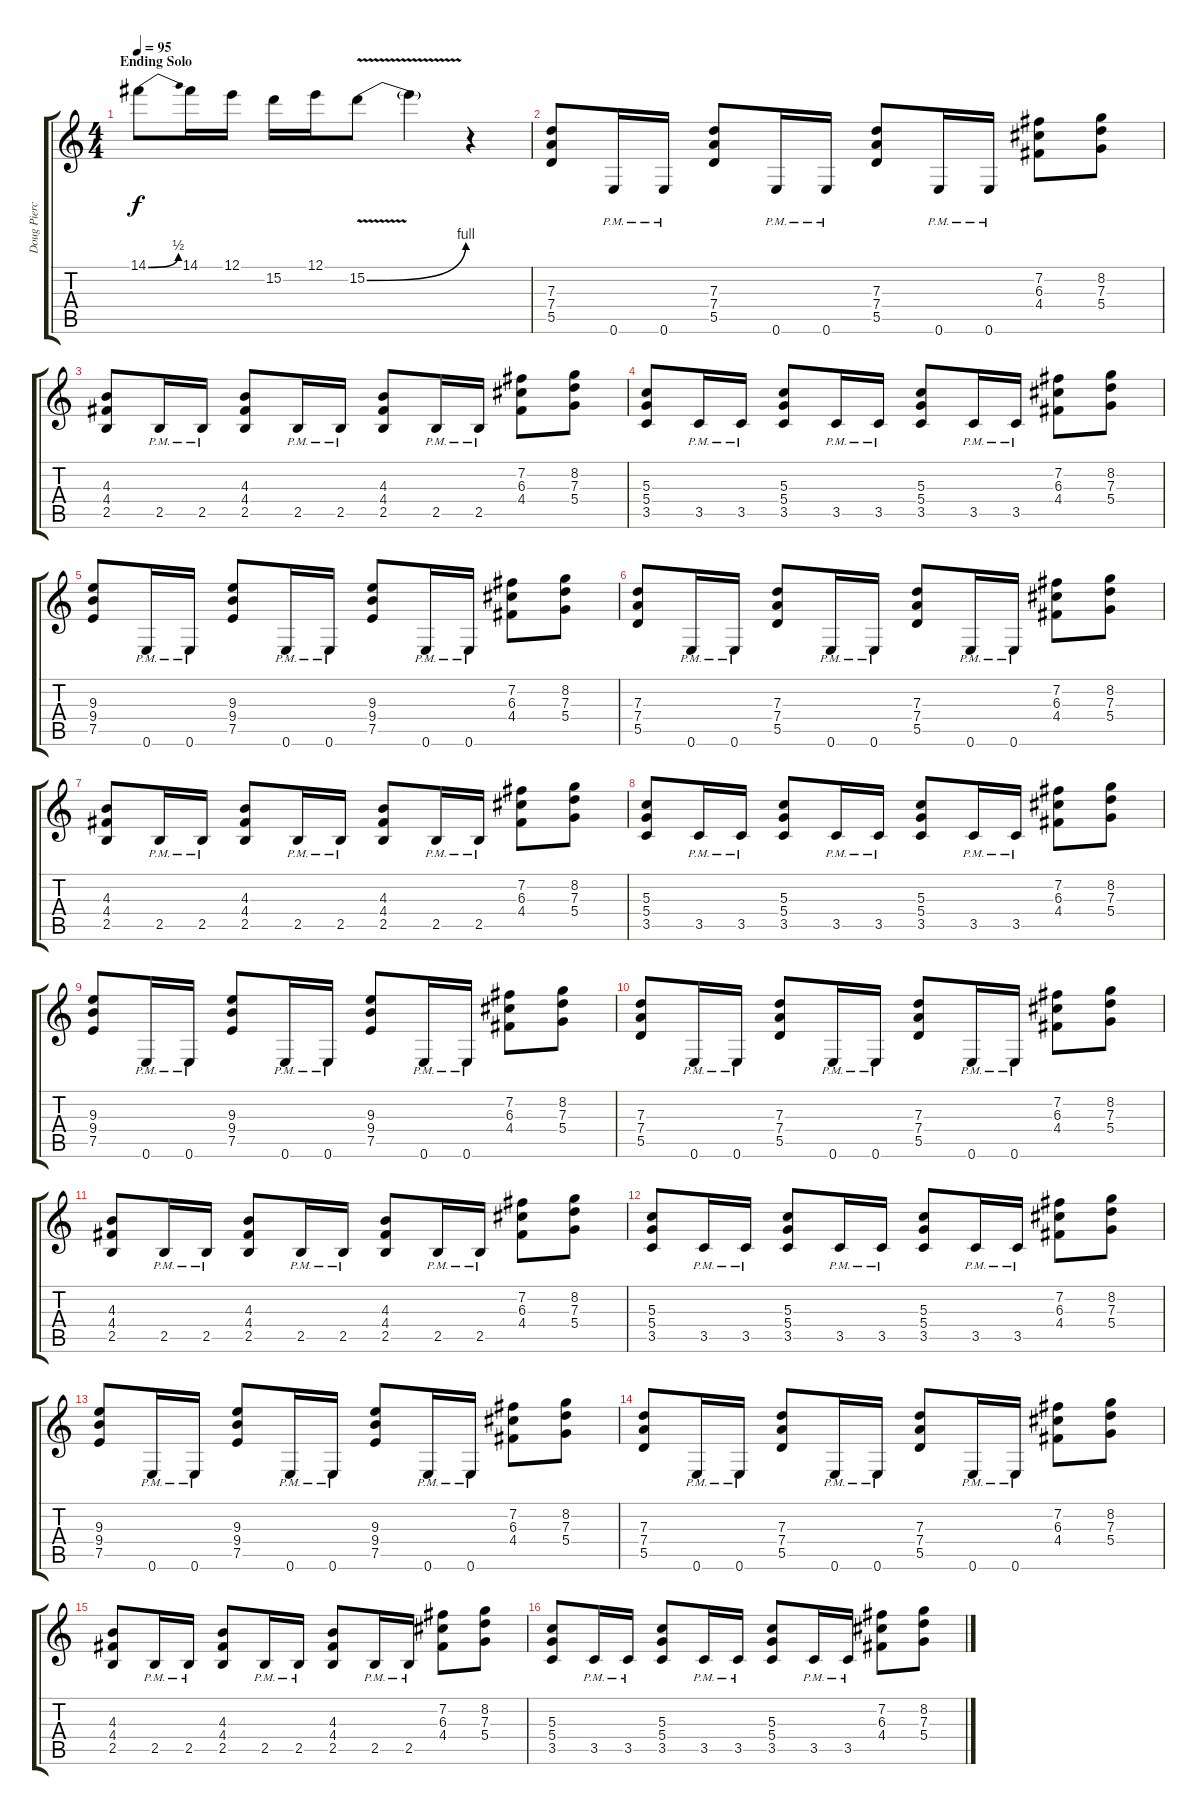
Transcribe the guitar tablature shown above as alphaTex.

\track ("Doug Piercy" "Doug Pierc") {instrument distortionguitar}
\staff {score tabs}
\tuning (E4 B3 G3 D3 A2 E2) {hide}
\ts (4 4)
\section ("" "Ending Solo")
\tempo 95
\clef g2
\ks c
14.1{be (bend 0 0 60 2)}.8{dy f} 14.1.16 12.1.16 15.2.16 12.1.16 15.2{be (bend 0 0 60 4) v}.8 15.2{t}.4{volume 0} r.4 |
(7.3 7.4 5.5).8{volume 14} 0.6{pm}.16 0.6{pm}.16 (7.3 7.4 5.5).8 0.6{pm}.16 0.6{pm}.16 (7.3 7.4 5.5).8 0.6{pm}.16 0.6{pm}.16 (7.2 6.3 4.4).8 (8.2 7.3 5.4).8 |
(4.3 4.4 2.5).8 2.5{pm}.16 2.5{pm}.16 (4.3 4.4 2.5).8 2.5{pm}.16 2.5{pm}.16 (4.3 4.4 2.5).8 2.5{pm}.16 2.5{pm}.16 (7.2 6.3 4.4).8 (8.2 7.3 5.4).8 |
(5.3 5.4 3.5).8 3.5{pm}.16 3.5{pm}.16 (5.3 5.4 3.5).8 3.5{pm}.16 3.5{pm}.16 (5.3 5.4 3.5).8 3.5{pm}.16 3.5{pm}.16 (7.2 6.3 4.4).8 (8.2 7.3 5.4).8 |
(9.3 9.4 7.5).8 0.6{pm}.16 0.6{pm}.16 (9.3 9.4 7.5).8 0.6{pm}.16 0.6{pm}.16 (9.3 9.4 7.5).8 0.6{pm}.16 0.6{pm}.16 (7.2 6.3 4.4).8 (8.2 7.3 5.4).8 |
(7.3 7.4 5.5).8 0.6{pm}.16 0.6{pm}.16 (7.3 7.4 5.5).8 0.6{pm}.16 0.6{pm}.16 (7.3 7.4 5.5).8 0.6{pm}.16 0.6{pm}.16 (7.2 6.3 4.4).8 (8.2 7.3 5.4).8 |
(4.3 4.4 2.5).8 2.5{pm}.16 2.5{pm}.16 (4.3 4.4 2.5).8 2.5{pm}.16 2.5{pm}.16 (4.3 4.4 2.5).8 2.5{pm}.16 2.5{pm}.16 (7.2 6.3 4.4).8 (8.2 7.3 5.4).8 |
(5.3 5.4 3.5).8 3.5{pm}.16 3.5{pm}.16 (5.3 5.4 3.5).8 3.5{pm}.16 3.5{pm}.16 (5.3 5.4 3.5).8 3.5{pm}.16 3.5{pm}.16 (7.2 6.3 4.4).8 (8.2 7.3 5.4).8 |
(9.3 9.4 7.5).8 0.6{pm}.16 0.6{pm}.16 (9.3 9.4 7.5).8 0.6{pm}.16 0.6{pm}.16 (9.3 9.4 7.5).8 0.6{pm}.16 0.6{pm}.16 (7.2 6.3 4.4).8 (8.2 7.3 5.4).8 |
(7.3 7.4 5.5).8 0.6{pm}.16 0.6{pm}.16 (7.3 7.4 5.5).8 0.6{pm}.16 0.6{pm}.16 (7.3 7.4 5.5).8 0.6{pm}.16 0.6{pm}.16 (7.2 6.3 4.4).8 (8.2 7.3 5.4).8 |
(4.3 4.4 2.5).8 2.5{pm}.16 2.5{pm}.16 (4.3 4.4 2.5).8 2.5{pm}.16 2.5{pm}.16 (4.3 4.4 2.5).8 2.5{pm}.16 2.5{pm}.16 (7.2 6.3 4.4).8 (8.2 7.3 5.4).8 |
(5.3 5.4 3.5).8 3.5{pm}.16 3.5{pm}.16 (5.3 5.4 3.5).8 3.5{pm}.16 3.5{pm}.16 (5.3 5.4 3.5).8 3.5{pm}.16 3.5{pm}.16 (7.2 6.3 4.4).8 (8.2 7.3 5.4).8 |
(9.3 9.4 7.5).8 0.6{pm}.16 0.6{pm}.16 (9.3 9.4 7.5).8 0.6{pm}.16 0.6{pm}.16 (9.3 9.4 7.5).8 0.6{pm}.16 0.6{pm}.16 (7.2 6.3 4.4).8 (8.2 7.3 5.4).8 |
(7.3 7.4 5.5).8 0.6{pm}.16 0.6{pm}.16 (7.3 7.4 5.5).8 0.6{pm}.16 0.6{pm}.16 (7.3 7.4 5.5).8 0.6{pm}.16 0.6{pm}.16 (7.2 6.3 4.4).8 (8.2 7.3 5.4).8 |
(4.3 4.4 2.5).8 2.5{pm}.16 2.5{pm}.16 (4.3 4.4 2.5).8 2.5{pm}.16 2.5{pm}.16 (4.3 4.4 2.5).8 2.5{pm}.16 2.5{pm}.16 (7.2 6.3 4.4).8 (8.2 7.3 5.4).8 |
(5.3 5.4 3.5).8 3.5{pm}.16 3.5{pm}.16 (5.3 5.4 3.5).8 3.5{pm}.16 3.5{pm}.16 (5.3 5.4 3.5).8 3.5{pm}.16 3.5{pm}.16 (7.2 6.3 4.4).8 (8.2 7.3 5.4).8
